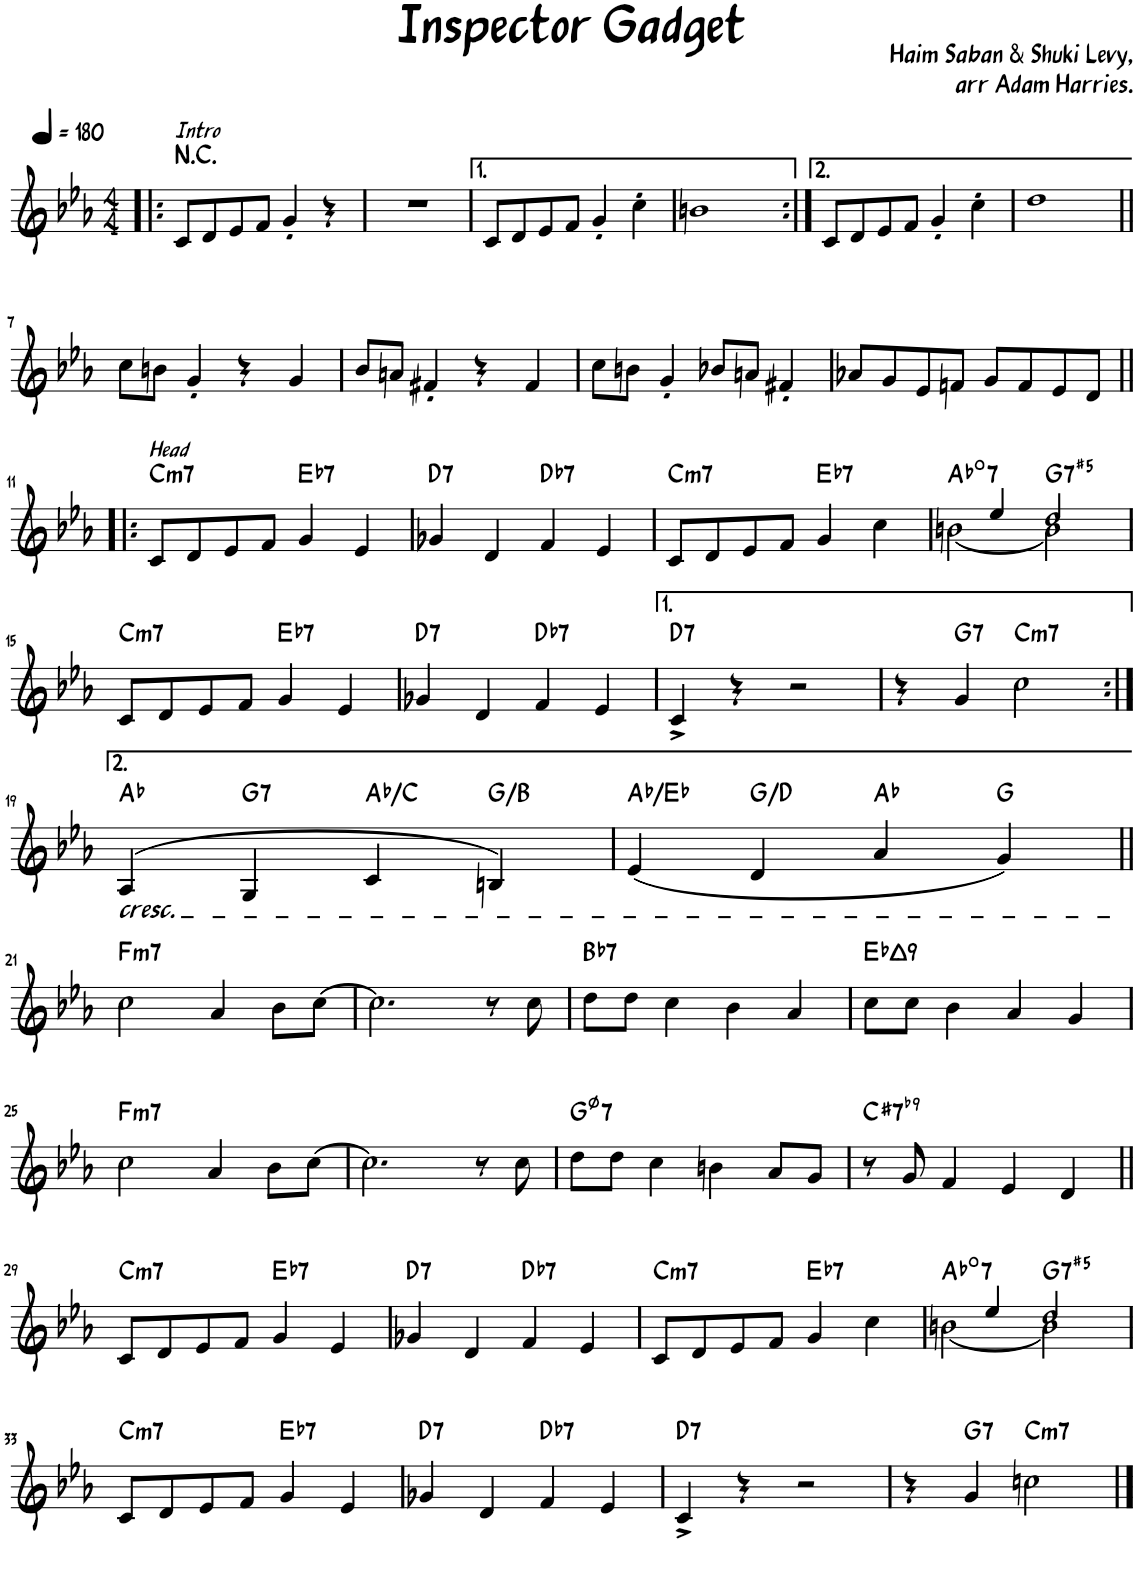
**kern	**harte
*part1	*part1
*staff1	*
*I"Piano	*
*I'Pno.	*
*clefG2	*
*k[b-e-a-]	*
*M4/4	*
*MM180	*
=1!|:	=1!|:
!LO:TX:a:i:t=Intro	!LO:H:kt=N.C.
8c/L	N
8d/	.
8e-/	.
8f/J	.
4g'/	.
4r	.
=2	=2
1r	.
=3	=3
8c/L	.
8d/	.
8e-/	.
8f/J	.
4g'/	.
4cc'\	.
=4	=4
1bn	.
=5:|!	=5:|!
8c/L	.
8d/	.
8e-/	.
8f/J	.
4g'/	.
4cc'\	.
=6	=6
1dd	.
!!LO:LB:g=z
=7||	=7||
8cc\L	.
8bn\J	.
4g'/	.
4r	.
4g/	.
=8	=8
8b-/L	.
8an/J	.
4f#X'/	.
4r	.
4f#/	.
=9	=9
8cc\L	.
8bn\J	.
4g'/	.
8b-X/L	.
8an/J	.
4f#X'/	.
=10	=10
8a-X/L	.
8g/	.
8e-/	.
8fn/J	.
8g/L	.
8f/	.
8e-/	.
8d/J	.
!!LO:LB:g=z
=11!|:	=11!|:
!LO:TX:a:i:t=Head	!LO:H:kt=m7
8c/L	C:min7
8d/	.
8e-/	.
8f/J	.
!	!LO:H:kt=7
4g/	Eb:7
4e-/	.
=12	=12
!	!LO:H:kt=7
4g-X/	D:7
4d/	.
!	!LO:H:kt=7
4f/	Db:7
4e-/	.
=13	=13
!	!LO:H:kt=m7
8c/L	C:min7
8d/	.
8e-/	.
8f/J	.
!	!LO:H:kt=7
4g/	Eb:7
4cc\	.
=14	=14
*^	*
!	!	!LO:H:kt=7
[2bn\	4ryy	Ab:dim7
.	4ee-/	.
!	!	!LO:H:kt=7
2b\]	2dd/	G:(3,#5,b7)
!!LO:LB:g=z	!!
=15	=15	=15
!	!	!LO:H:kt=m7
*v	*v	*
8c/L	C:min7
8d/	.
8e-/	.
8f/J	.
!	!LO:H:kt=7
4g/	Eb:7
4e-/	.
=16	=16
!	!LO:H:kt=7
4g-X/	D:7
4d/	.
!	!LO:H:kt=7
4f/	Db:7
4e-/	.
=17	=17
!	!LO:H:kt=7
4c^/	D:7
4r	.
2r	.
=18	=18
4r	.
!	!LO:H:kt=7
4g/	G:7
!	!LO:H:kt=m7
2cc\	C:min7
!!LO:LB:g=z
=19:|!	=19:|!
!LO:TX:b:i:t=cresc.	!
(>4A-/	Ab:maj
!	!LO:H:kt=7
4G/	G:7
4c/	Ab:maj/3
4Bn/)	G:maj/3
=20	=20
(4e-/	Ab:maj/5
4d/	G:maj/5
4a-/	Ab:maj
4g/)	G:maj
!!LO:LB:g=z
=21||	=21||
!	!LO:H:kt=m7
2cc\	F:min7
4a-/	.
8b-\L	.
[8cc\J	.
=22	=22
2.cc\]	.
8r	.
8cc\	.
=23	=23
!	!LO:H:kt=7
8dd\L	Bb:7
8dd\J	.
4cc\	.
4b-\	.
4a-/	.
=24	=24
!	!LO:H:kt=9
8cc\L	Eb:maj9
8cc\J	.
4b-\	.
4a-/	.
4g/	.
!!LO:LB:g=z
=25	=25
!	!LO:H:kt=m7
2cc\	F:min7
4a-/	.
8b-\L	.
[8cc\J	.
=26	=26
2.cc\]	.
8r	.
8cc\	.
=27	=27
!	!LO:H:kt=7
8dd\L	G:hdim7
8dd\J	.
4cc\	.
4bn\	.
8a-/L	.
8g/J	.
=28	=28
!	!LO:H:kt=7
8r	C#:7(b9)
8g/	.
4f/	.
4e-/	.
4d/	.
!!LO:LB:g=z
=29||	=29||
!	!LO:H:kt=m7
8c/L	C:min7
8d/	.
8e-/	.
8f/J	.
!	!LO:H:kt=7
4g/	Eb:7
4e-/	.
=30	=30
!	!LO:H:kt=7
4g-X/	D:7
4d/	.
!	!LO:H:kt=7
4f/	Db:7
4e-/	.
=31	=31
!	!LO:H:kt=m7
8c/L	C:min7
8d/	.
8e-/	.
8f/J	.
!	!LO:H:kt=7
4g/	Eb:7
4cc\	.
=32	=32
*^	*
!	!	!LO:H:kt=7
[2bn\	4ryy	Ab:dim7
.	4ee-/	.
!	!	!LO:H:kt=7
2b\]	2dd/	G:(3,#5,b7)
!!LO:LB:g=z	!!
=33	=33	=33
!	!	!LO:H:kt=m7
*v	*v	*
8c/L	C:min7
8d/	.
8e-/	.
8f/J	.
!	!LO:H:kt=7
4g/	Eb:7
4e-/	.
=34	=34
!	!LO:H:kt=7
4g-X/	D:7
4d/	.
!	!LO:H:kt=7
4f/	Db:7
4e-/	.
=35	=35
!	!LO:H:kt=7
4c^/	D:7
4r	.
2r	.
=36	=36
4r	.
!	!LO:H:kt=7
4g/	G:7
!	!LO:H:kt=m7
2ccn\	C:min7
==	==
*-	*-
